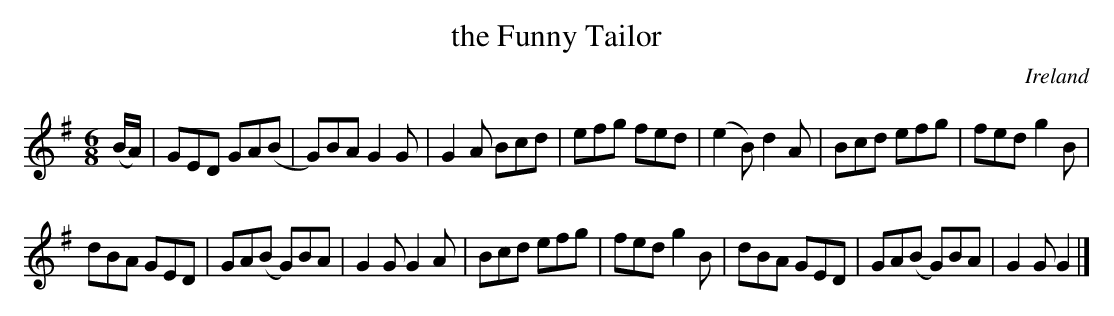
X:1
T: the Funny Tailor
O: Ireland
M: 6/8
L: 1/8
K: G
(B/A/) | GED GA(B | G)BA G2G | G2A Bcd | efg fed | (e2B) d2A | Bcd efg | fed g2B |
dBA GED | GA(B G)BA | G2G G2A | Bcd efg | fed g2B | dBA GED | GA(B G)BA | G2G G2 |]
